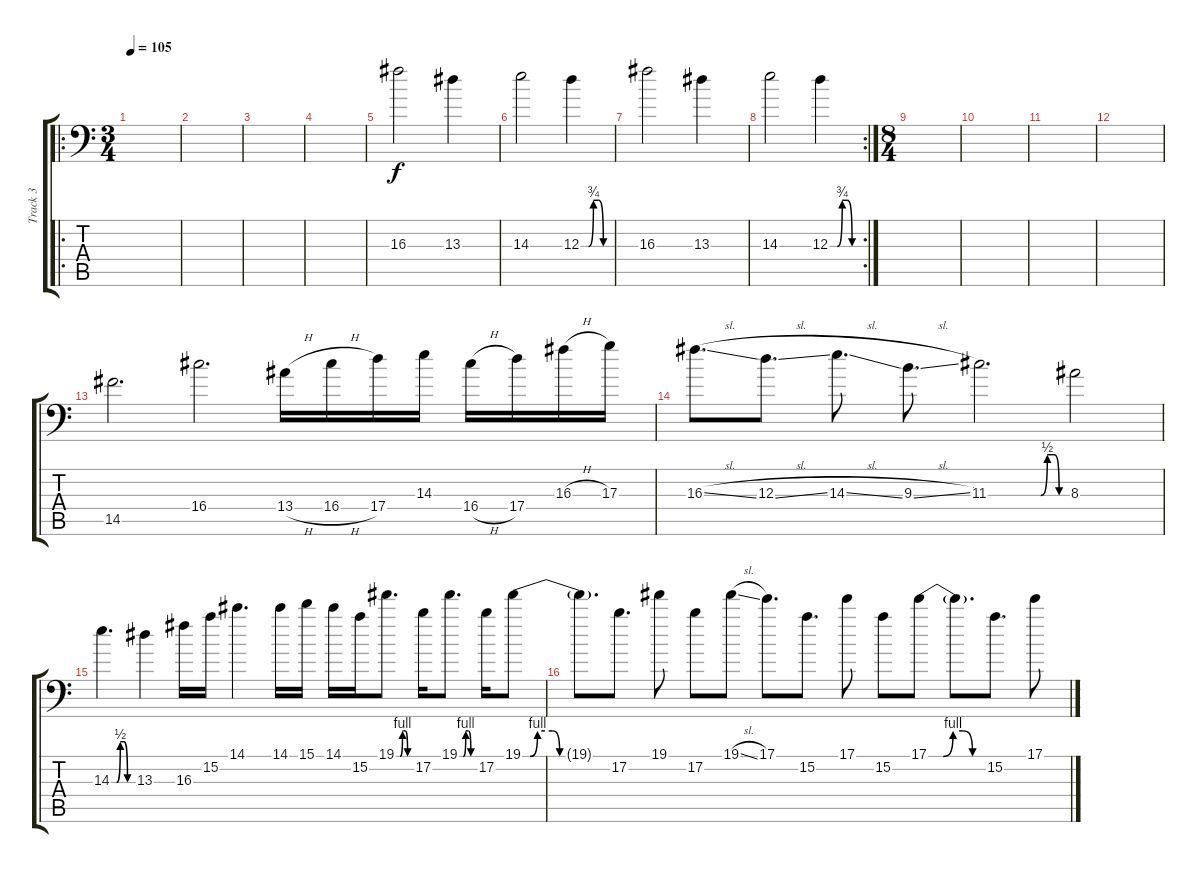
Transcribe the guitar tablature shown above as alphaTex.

\track ("Track 3" "Track 3") {instrument distortionguitar}
\staff {score tabs}
\tuning (B3 Gb3 D3 A2 E2 A1) {hide}
\ro
\ts (3 4)
\tempo 105
\clef f4
\ks c
|
|
|
|
16.3.2 13.3.4 |
14.3.2 12.3{be (custom 0 0 15 0 25 3 35 3 45 0 60 0)}.4 |
16.3.2 13.3.4 |
\rc 2
14.3.2 12.3{be (custom 0 0 15 0 25 3 35 3 45 0 60 0)}.4 |
\ts (8 4)
|
|
|
|
14.5.2{d} 16.4.2{d} 13.4{h}.16 16.4{h}.16 17.4.16 14.3.16 16.4{h}.16 17.4.16 16.3{h}.16 17.3.16 |
16.3{sl}.8{d} 12.3{sl}.8{d} 14.3{sl}.8{d} 9.3{sl}.8{d} 11.3{be (custom 0 0 15 0 35 0 40 0 45 2 50 2 54 0 60 0)}.2{d} 8.3.2 |
14.3{be (custom 0 0 15 0 25 2 35 2 45 0 60 0)}.4{d} 13.3.4 16.3.16 15.2.16 14.1.4{d} 14.1.16 15.1.16 14.1.16 15.2.16 19.1{be (custom 0 0 10 0 15 0 25 4 30 4 35 4 45 0 60 0)}.8{d} 17.2.16 19.1{be (custom 0 0 15 0 25 4 35 4 45 0 60 0)}.8{d} 17.2.16 19.1{be (custom 0 0 5 0 10 4 15 4 20 4 25 0 35 0 45 0 60 0)}.8 |
19.1{t}.8{d} 17.2.8{d} 19.1.8 17.2.8 19.1{sl}.8 17.1.8{d} 15.2.8{d} 17.1.8 15.2.8 17.1{be (custom 0 0 15 0 25 4 35 4 45 0 57 0 60 0)}.8 17.1{t}.8{d} 15.2.8{d} 17.1.8
